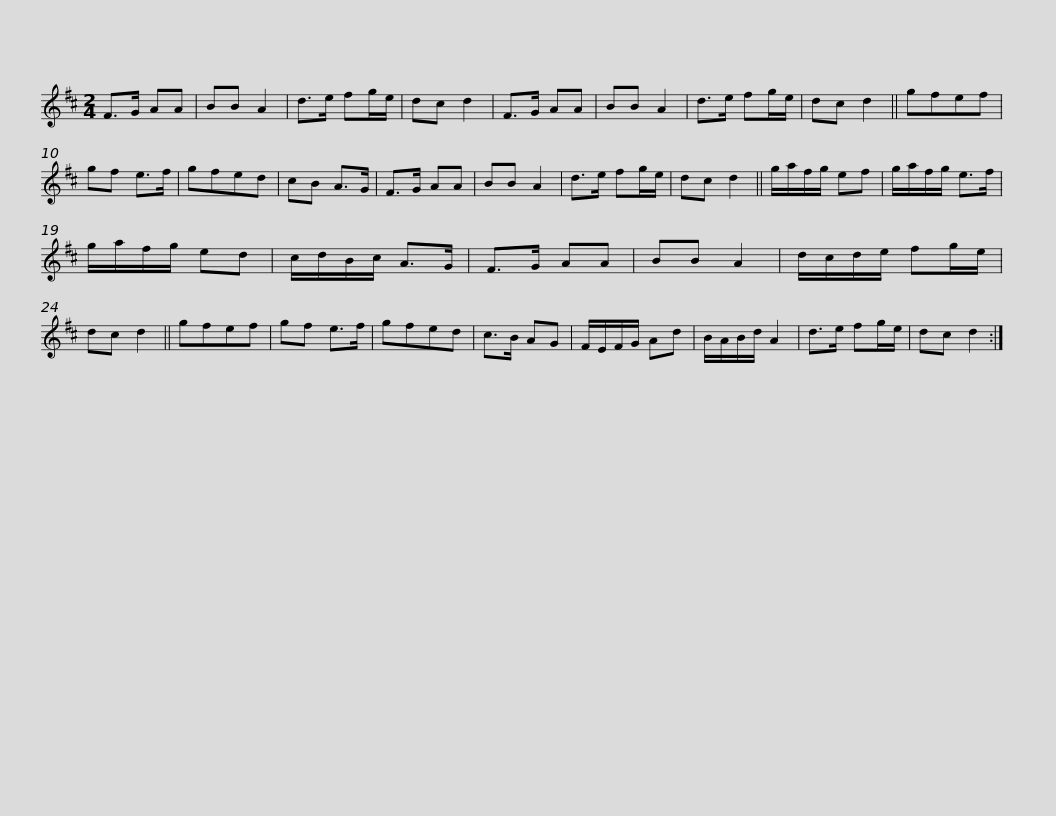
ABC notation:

X:1
L:1/8
M:2/4
I:linebreak $
K:D
V:1 treble
V:1
 F>G AA | BB A2 | d>e fg/e/ | dc d2 | F>G AA | %5
 BB A2 | d>e fg/e/ | dc d2 || gfef | gf e>f |$ %10
 gfed | cB A>G | F>G AA | BB A2 | d>e fg/e/ | %15
 dc d2 || g/a/f/g/ ef | g/a/f/g/ e>f | g/a/f/g/ ed |$ c/d/B/c/ A>G | %20
 F>G AA | BB A2 | d/c/d/e/ fg/e/ | dc d2 || gfef | %25
 gf e>f | gfed | c>B AG |$ F/E/F/G/ Ad | B/A/B/d/ A2 | %30
 d>e fg/e/ | dc d2 :| %32
